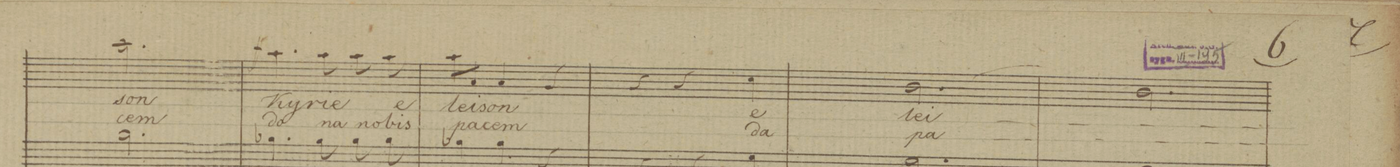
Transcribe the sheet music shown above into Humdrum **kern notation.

**kern	**dynam	**text	**text
*I"Canto	*	*	*
*clefC1	*	*	*
*k[b-]	*	*	*
*M3/4	*	*	*
2.ff\	.	-son	-cem
=63	=63	=63	=63
4.ff\	ff	Ky-	do-
8ff\	.	-ri-	-na
8ff\	.	-e	no-
8ff\	.	e-	-bis
=64	=64	=64	=64
8ff\L	.	-lei-	pa-
8f/J	.	.	.
4f/	.	-son	-cem
4r	.	.	.
=65	=65	=65	=65
4r	.	.	.
4r	.	.	.
4a\	.	e-	da
=66	=66	=66	=66
[2.g\	.	-lei-	pa-
=67	=67	=67	=67
2.g\]	.	.	.
=68	=68	=68	=68
*-	*-	*-	*-
